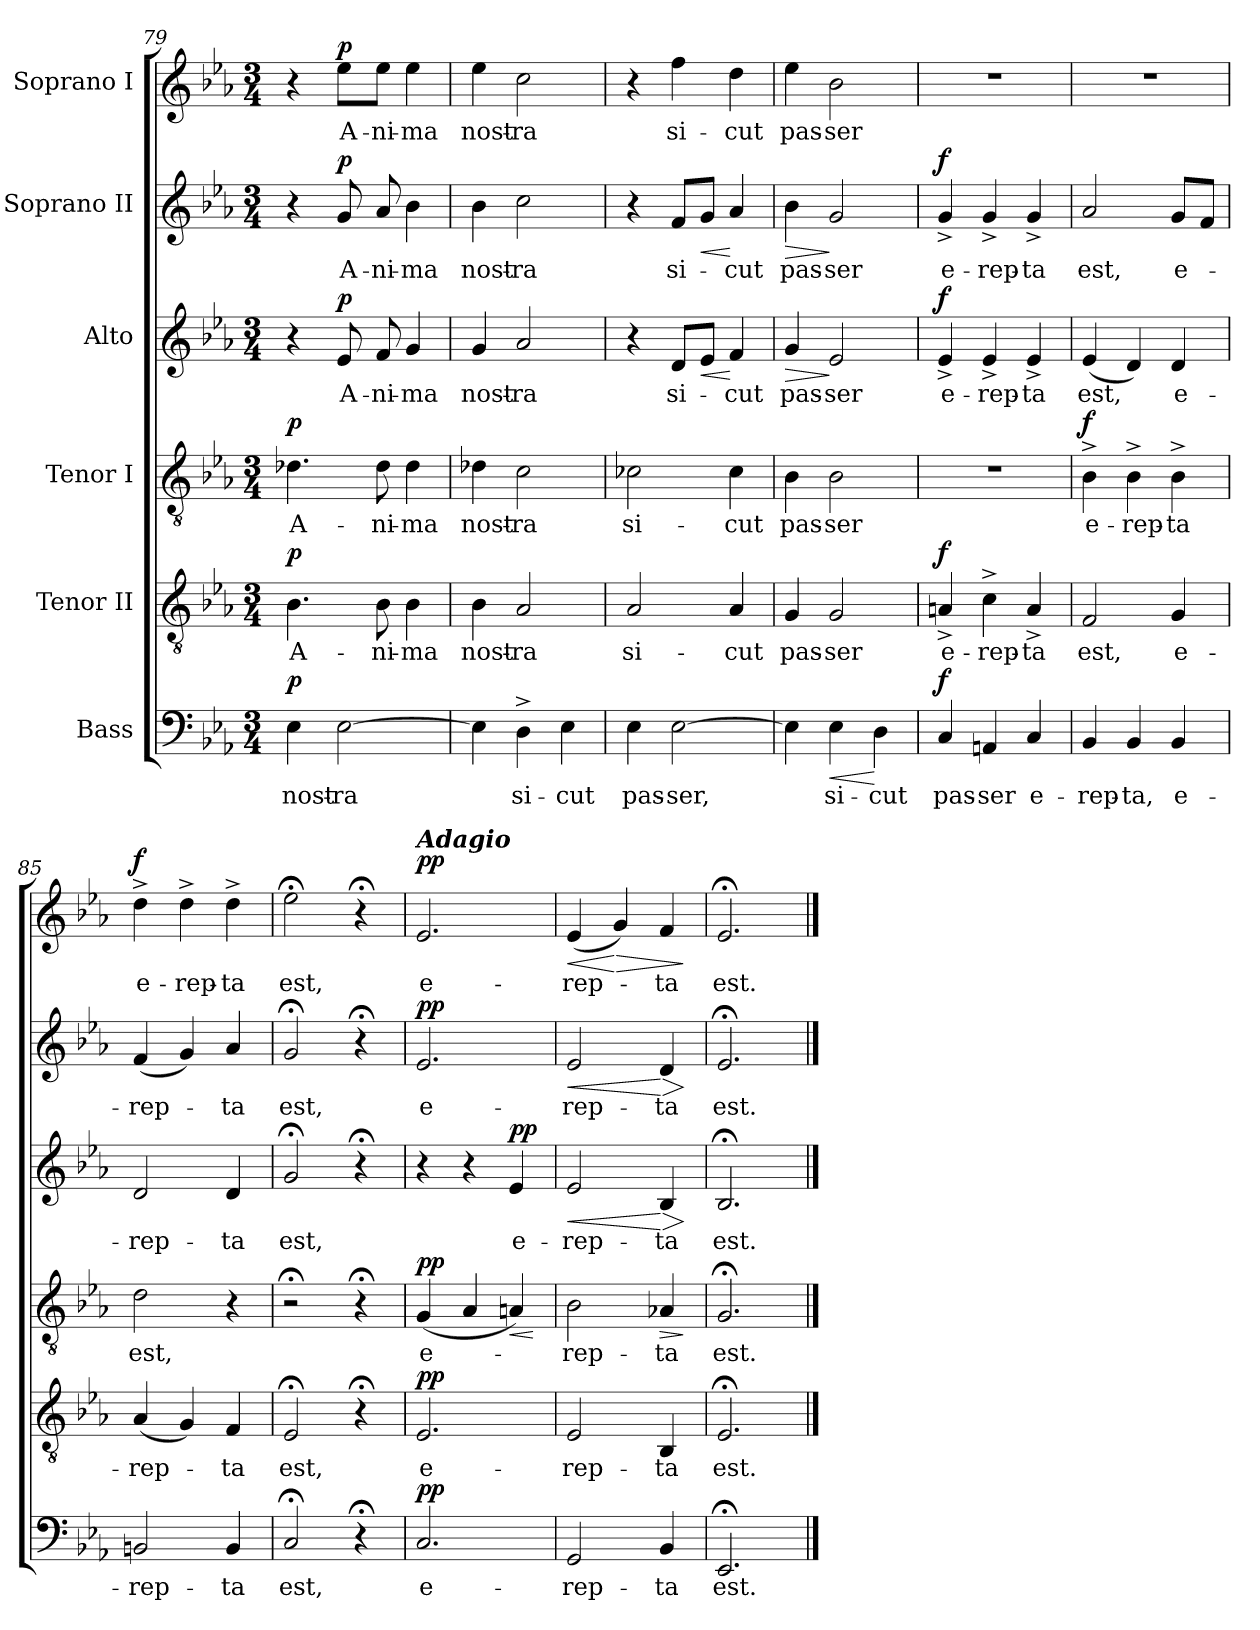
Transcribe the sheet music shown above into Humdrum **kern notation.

**kern	**text	**dynam	**kern	**text	**dynam	**kern	**text	**dynam	**kern	**text	**dynam	**kern	**text	**dynam	**kern	**text	**dynam
*part6	*part6	*part6	*part5	*part5	*part5	*part4	*part4	*part4	*part3	*part3	*part3	*part2	*part2	*part2	*part1	*part1	*part1
*staff6	*staff6	*staff6	*staff5	*staff5	*staff5	*staff4	*staff4	*staff4	*staff3	*staff3	*staff3	*staff2	*staff2	*staff2	*staff1	*staff1	*staff1
*I"Bass	*	*	*I"Tenor II	*	*	*I"Tenor I	*	*	*I"Alto	*	*	*I"Soprano II	*	*	*I"Soprano I	*	*
*clefF4	*	*	*clefGv2	*	*	*clefGv2	*	*	*clefG2	*	*	*clefG2	*	*	*clefG2	*	*
*k[b-e-a-]	*	*	*k[b-e-a-]	*	*	*k[b-e-a-]	*	*	*k[b-e-a-]	*	*	*k[b-e-a-]	*	*	*k[b-e-a-]	*	*
*E-:	*	*	*E-:	*	*	*E-:	*	*	*E-:	*	*	*E-:	*	*	*E-:	*	*
*M3/4	*	*	*M3/4	*	*	*M3/4	*	*	*M3/4	*	*	*M3/4	*	*	*M3/4	*	*
=79	=79	=79	=79	=79	=79	=79	=79	=79	=79	=79	=79	=79	=79	=79	=79	=79	=79
!	!LO:LY:b	!LO:DY:a	!	!LO:LY:b	!LO:DY:a	!	!LO:LY:b	!LO:DY:a	!	!	!	!	!	!	!	!	!
4E-\	nost-	p	4.B-\	A-	p	4.d-X\	A-	p	4r	.	.	4r	.	.	4r	.	.
!	!LO:LY:b	!	!	!	!	!	!	!	!	!LO:LY:b	!LO:DY:a	!	!LO:LY:b	!LO:DY:a	!	!LO:LY:b	!LO:DY:a
[2E-\	-ra	.	.	.	.	.	.	.	8e-/	A-	p	8g/	A-	p	8ee-\L	A-	p
!	!	!	!	!LO:LY:b	!	!	!LO:LY:b	!	!	!LO:LY:b	!	!	!LO:LY:b	!	!	!LO:LY:b	!
.	.	.	8B-\	-ni-	.	8d-\	-ni-	.	8f/	-ni-	.	8a-/	-ni-	.	8ee-\J	-ni-	.
!	!	!	!	!LO:LY:b	!	!	!LO:LY:b	!	!	!LO:LY:b	!	!	!LO:LY:b	!	!	!LO:LY:b	!
.	.	.	4B-\	-ma	.	4d-\	-ma	.	4g/	-ma	.	4b-\	-ma	.	4ee-\	-ma	.
=80	=80	=80	=80	=80	=80	=80	=80	=80	=80	=80	=80	=80	=80	=80	=80	=80	=80
!	!	!	!	!LO:LY:b	!	!	!LO:LY:b	!	!	!LO:LY:b	!	!	!LO:LY:b	!	!	!LO:LY:b	!
4E-\]	.	.	4B-\	nost-	.	4d-X\	nost-	.	4g/	nost-	.	4b-\	nost-	.	4ee-\	nost-	.
!	!LO:LY:b	!	!	!LO:LY:b	!	!	!LO:LY:b	!	!	!LO:LY:b	!	!	!LO:LY:b	!	!	!LO:LY:b	!
4D^>\	si-	.	2A-/	-ra	.	2c\	-ra	.	2a-/	-ra	.	2cc\	-ra	.	2cc\	-ra	.
!	!LO:LY:b	!	!	!	!	!	!	!	!	!	!	!	!	!	!	!	!
4E-\	-cut	.	.	.	.	.	.	.	.	.	.	.	.	.	.	.	.
=81	=81	=81	=81	=81	=81	=81	=81	=81	=81	=81	=81	=81	=81	=81	=81	=81	=81
!	!LO:LY:b	!	!	!LO:LY:b	!	!	!LO:LY:b	!	!	!	!	!	!	!	!	!	!
4E-\	pas-	.	2A-/	si-	.	2c-X\	si-	.	4r	.	.	4r	.	.	4r	.	.
!	!LO:LY:b	!	!	!	!	!	!	!	!	!LO:LY:b	!	!	!LO:LY:b	!	!	!LO:LY:b	!
[2E-\	-ser,	.	.	.	.	.	.	.	8d/L	si-	.	8f/L	si-	.	4ff\	si-	.
!	!	!	!	!	!	!	!	!	!	!	!LO:HP:b	!	!	!LO:HP:b	!	!	!
.	.	.	.	.	.	.	.	.	8e-/J	.	<	8g/J	.	<	.	.	.
!	!	!	!	!LO:LY:b	!	!	!LO:LY:b	!	!	!LO:LY:b	!	!	!LO:LY:b	!	!	!LO:LY:b	!
.	.	.	4A-/	-cut	.	4c-\	-cut	.	4f/	-cut	[	4a-/	-cut	[	4dd\	-cut	.
!!LO:PB:g=z
=82	=82	=82	=82	=82	=82	=82	=82	=82	=82	=82	=82	=82	=82	=82	=82	=82	=82
!	!	!	!	!LO:LY:b	!	!	!LO:LY:b	!	!	!LO:LY:b	!LO:HP:b	!	!LO:LY:b	!LO:HP:b	!	!LO:LY:b	!
4E-\]	.	.	4G/	pas-	.	4B-\	pas-	.	4g/	pas-	>	4b-\	pas-	>	4ee-\	pas-	.
!	!LO:LY:b	!LO:HP:b	!	!LO:LY:b	!	!	!LO:LY:b	!	!	!LO:LY:b	!	!	!LO:LY:b	!	!	!LO:LY:b	!
4E-\	si-	<	2G/	-ser	.	2B-\	-ser	.	2e-/	-ser	]	2g/	-ser	]	2b-\	-ser	.
!	!LO:LY:b	!	!	!	!	!	!	!	!	!	!	!	!	!	!	!	!
4D\	-cut	[	.	.	.	.	.	.	.	.	.	.	.	.	.	.	.
=83	=83	=83	=83	=83	=83	=83	=83	=83	=83	=83	=83	=83	=83	=83	=83	=83	=83
!	!LO:LY:b	!LO:DY:a	!	!LO:LY:b	!LO:DY:a	!	!	!	!	!LO:LY:b	!LO:DY:a	!	!LO:LY:b	!LO:DY:a	!	!	!
4C/	pas-	f	4An^</	e-	f	2.r	.	.	4e-^</	e-	f	4g^</	e-	f	2.r	.	.
!	!LO:LY:b	!	!	!LO:LY:b	!	!	!	!	!	!LO:LY:b	!	!	!LO:LY:b	!	!	!	!
4AAn/	-ser	.	4c^>\	-rep-	.	.	.	.	4e-^</	-rep-	.	4g^</	-rep-	.	.	.	.
!	!LO:LY:b	!	!	!LO:LY:b	!	!	!	!	!	!LO:LY:b	!	!	!LO:LY:b	!	!	!	!
4C/	e-	.	4A^</	-ta	.	.	.	.	4e-^</	-ta	.	4g^</	-ta	.	.	.	.
=84	=84	=84	=84	=84	=84	=84	=84	=84	=84	=84	=84	=84	=84	=84	=84	=84	=84
!	!LO:LY:b	!	!	!LO:LY:b	!	!	!LO:LY:b	!LO:DY:a	!	!LO:LY:b	!	!	!LO:LY:b	!	!	!	!
4BB-/	-rep-	.	2F/	est,	.	4B-^>\	e-	f	(<4e-/	est,	.	2a-/	est,	.	2.r	.	.
!	!LO:LY:b	!	!	!	!	!	!LO:LY:b	!	!	!	!	!	!	!	!	!	!
4BB-/	-ta,	.	.	.	.	4B-^>\	-rep-	.	4d/)	.	.	.	.	.	.	.	.
!	!LO:LY:b	!	!	!LO:LY:b	!	!	!LO:LY:b	!	!	!LO:LY:b	!	!	!LO:LY:b	!	!	!	!
4BB-/	e-	.	4G/	e-	.	4B-^>\	-ta	.	4d/	e-	.	8g/L	e-	.	.	.	.
.	.	.	.	.	.	.	.	.	.	.	.	8f/J	.	.	.	.	.
=85	=85	=85	=85	=85	=85	=85	=85	=85	=85	=85	=85	=85	=85	=85	=85	=85	=85
!	!LO:LY:b	!	!	!LO:LY:b	!	!	!LO:LY:b	!	!	!LO:LY:b	!	!	!LO:LY:b	!	!	!LO:LY:b	!LO:DY:a
2BBn/	-rep-	.	(<4A-/	-rep-	.	2d\	est,	.	2d/	-rep-	.	(<4f/	-rep-	.	4dd^>\	e-	f
!	!	!	!	!	!	!	!	!	!	!	!	!	!	!	!	!LO:LY:b	!
.	.	.	4G/)	.	.	.	.	.	.	.	.	4g/)	.	.	4dd^>\	-rep-	.
!	!LO:LY:b	!	!	!LO:LY:b	!	!	!	!	!	!LO:LY:b	!	!	!LO:LY:b	!	!	!LO:LY:b	!
4BB/	-ta	.	4F/	-ta	.	4r	.	.	4d/	-ta	.	4a-/	-ta	.	4dd^>\	-ta	.
=86	=86	=86	=86	=86	=86	=86	=86	=86	=86	=86	=86	=86	=86	=86	=86	=86	=86
!	!LO:LY:b	!	!	!LO:LY:b	!	!	!	!	!	!LO:LY:b	!	!	!LO:LY:b	!	!	!LO:LY:b	!
2C;</	est,	.	2E-;</	est,	.	2r;<	.	.	2g;</	est,	.	2g;</	est,	.	2ee-;<\	est,	.
4r;<	.	.	4r;<	.	.	4r;<	.	.	4r;<	.	.	4r;<	.	.	4r;<	.	.
=87	=87	=87	=87	=87	=87	=87	=87	=87	=87	=87	=87	=87	=87	=87	=87	=87	=87
!	!	!	!	!	!	!	!	!	!	!	!	!	!	!	!LO:TX:a:Bi:t=Adagio	!	!
!	!LO:LY:b	!LO:DY:a	!	!LO:LY:b	!LO:DY:a	!	!LO:LY:b	!LO:DY:a	!	!	!	!	!LO:LY:b	!LO:DY:a	!	!LO:LY:b	!LO:DY:a
2.C/	e-	pp	2.E-/	e-	pp	(<4G/	e-	pp	4r	.	.	2.e-/	e-	pp	2.e-/	e-	pp
.	.	.	.	.	.	4A-/	.	.	4r	.	.	.	.	.	.	.	.
!	!	!	!	!	!	!	!	!LO:HP:b	!	!LO:LY:b	!LO:DY:a	!	!	!	!	!	!
.	.	.	.	.	.	4An/)	.	<	4e-/	e-	pp	.	.	.	.	.	.
.	.	.	.	.	.	.	.	[	.	.	.	.	.	.	.	.	.
=88	=88	=88	=88	=88	=88	=88	=88	=88	=88	=88	=88	=88	=88	=88	=88	=88	=88
!	!LO:LY:b	!	!	!LO:LY:b	!	!	!LO:LY:b	!	!	!LO:LY:b	!LO:HP:b	!	!LO:LY:b	!LO:HP:b	!	!LO:LY:b	!LO:HP:b
2GG/	-rep-	.	2E-/	-rep-	.	2B-\	-rep-	.	2e-/	-rep-	<	2e-/	-rep-	<	(<4e-/	-rep-	<
!	!	!	!	!	!	!	!	!	!	!	!	!	!	!	!	!	!LO:HP:n=1:b
.	.	.	.	.	.	.	.	.	.	.	.	.	.	.	4g/)	.	[ >
!	!LO:LY:b	!	!	!LO:LY:b	!	!	!LO:LY:b	!LO:HP:b	!	!LO:LY:b	!LO:HP:n=1:b	!	!LO:LY:b	!LO:HP:n=1:b	!	!LO:LY:b	!
4BB-/	-ta	.	4BB-/	-ta	.	4A-X/	-ta	>	4B-/	-ta	[ >	4d/	-ta	[ >	4f/	-ta	.
.	.	.	.	.	.	.	.	]	.	.	]	.	.	]	.	.	]
=89	=89	=89	=89	=89	=89	=89	=89	=89	=89	=89	=89	=89	=89	=89	=89	=89	=89
!	!LO:LY:b	!	!	!LO:LY:b	!	!	!LO:LY:b	!	!	!LO:LY:b	!	!	!LO:LY:b	!	!	!LO:LY:b	!
2.EE-;</	est.	.	2.E-;</	est.	.	2.G;</	est.	.	2.B-;</	est.	.	2.e-;</	est.	.	2.e-;</	est.	.
==	==	==	==	==	==	==	==	==	==	==	==	==	==	==	==	==	==
*-	*-	*-	*-	*-	*-	*-	*-	*-	*-	*-	*-	*-	*-	*-	*-	*-	*-
